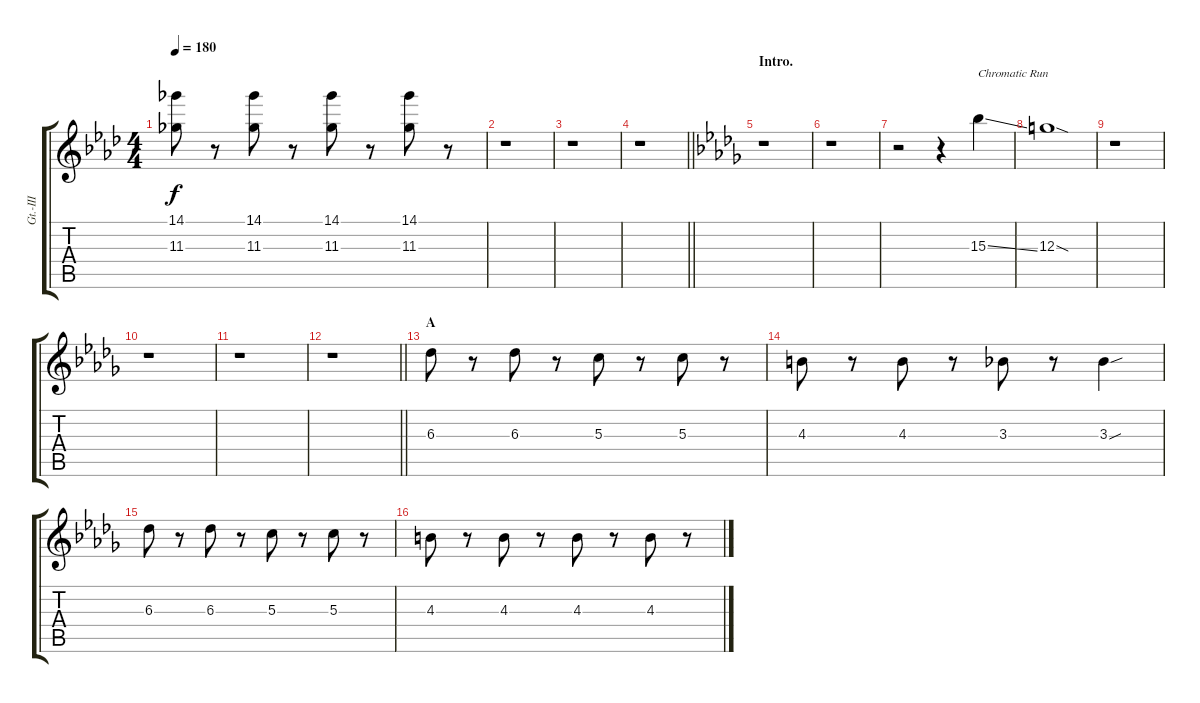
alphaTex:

\track ("Gt.-III" "Gt.-III") {instrument distortionguitar}
\staff {score tabs}
\tuning (E4 B3 G3 D3 A2 E2) {hide}
\ts (4 4)
\tempo 180
\clef g2
\ks ab
(14.1 11.3).8{dy f} r.8 (14.1 11.3).8 r.8 (14.1 11.3).8 r.8 (14.1 11.3).8 r.8 |
r.1 |
r.1 |
\barLineRight lightlight
r.1 |
\section ("" "Intro.")
\ks db
r.1 |
r.1 |
r.2 r.4 15.3{ss}.4{txt "Chromatic Run"} |
12.3{sod}.1 |
r.1 |
r.1 |
r.1 |
\barLineRight lightlight
r.1 |
\section ("" "A")
6.3.8 r.8 6.3.8 r.8 5.3.8 r.8 5.3.8 r.8 |
4.3.8 r.8 4.3.8 r.8 3.3.8 r.8 3.3{sou}.4 |
6.3.8 r.8 6.3.8 r.8 5.3.8 r.8 5.3.8 r.8 |
4.3.8 r.8 4.3.8 r.8 4.3.8 r.8 4.3.8 r.8
